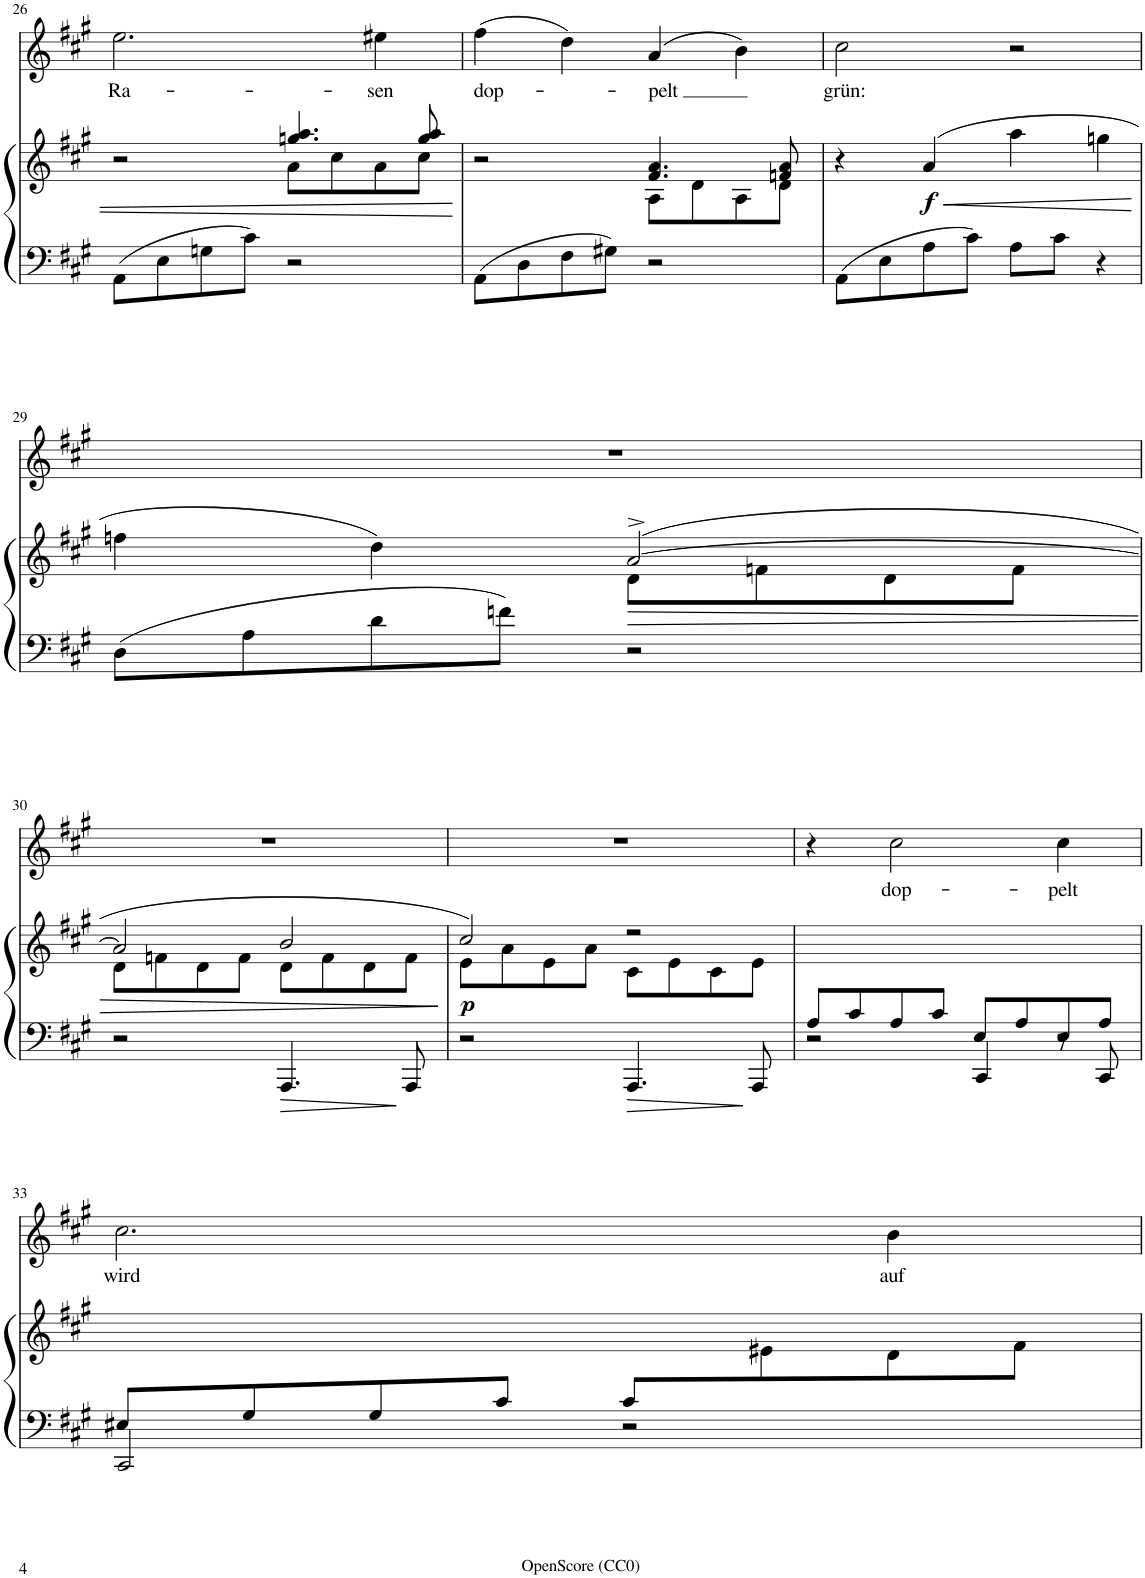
**kern	**kern	**dynam	**kern	**text
*part2	*part2	*part2	*part1	*part1
*staff3	*staff2	*staff2/3	*staff1	*staff1
*I"Pianoforte	*	*	*I"Singstimme Voice	*
*I'Pno	*	*	*	*
!!LO:PB:g=z
*clefF4	*clefG2	*	*clefG2	*
*k[f#c#g#]	*k[f#c#g#]	*	*k[f#c#g#]	*
*M2/2	*M2/2	*	*M2/2	*
*met(c|)	*met(c|)	*	*met(c|)	*
=26	=26	=26	=26	=26
*	*^	*	*	*
!	!	!	!	!	!LO:LY:b
8AA\L	2r	2ryy	.	2.ee\	Ra-
8E\	.	.	.	.	.
8Gn\	.	.	.	.	.
8c#\J	.	.	.	.	.
2r	4.ggn/ 4.aa/	8a\L	.	.	.
.	.	8cc#\	.	.	.
!	!	!	!	!	!LO:LY:b
.	.	8a\	.	4ee#X\	-sen
.	8gg/ 8aa/	8cc#\J	.	.	.
=27	=27	=27	=27	=27	=27
!	!	!	!	!	!LO:LY:b
8AA\L	2r	2ryy	.	(4ff#\	dop-
8D\	.	.	.	.	.
8F#\	.	.	.	4dd\)	.
8G#X\J	.	.	.	.	.
!	!	!	!	!	!LO:LY:b
2r	4.f#/ 4.a/	8A\L	.	(4a/	-pelt
.	.	8d\	.	.	.
.	.	8A\	.	4b\)	.
.	8fn/ 8a/	8d\J	.	.	.
=28	=28	=28	=28	=28	=28
!	!	!	!	!	!LO:LY:b
*	*v	*v	*	*	*
8AA\L	4r	.	2cc#\	grün:
8E\	.	.	.	.
!	!	!LO:HP:b	!	!
!	!	!LO:DY:n=1:b	!	!
8A\	(4a/	< f	.	.
8c#\J	.	.	.	.
8A\L	4aa\	.	2r	.
8c#\J	.	.	.	.
4r	4ggn\	.	.	.
.	.	[	.	.
!!LO:LB:g=z
=29	=29	=29	=29	=29
*	*^	*	*	*
8D\L	4ffn\	2ryy	.	1r	.
8A\	.	.	.	.	.
8d\	4dd\)	.	.	.	.
8fn\J	.	.	.	.	.
!	!	!	!LO:HP:b	!	!
2r	([>2a^>/	8d\L	>	.	.
.	.	8fn\	.	.	.
.	.	8d\	.	.	.
.	.	8f\J	.	.	.
!!LO:LB:g=z
=30	=30	=30	=30	=30	=30
2r	2a/]	8d\L	.	1r	.
.	.	8fn\	.	.	.
.	.	8d\	.	.	.
.	.	8f\J	.	.	.
4.AAA/	2b/	8d\L	.	.	.
.	.	8f\	.	.	.
.	.	8d\	.	.	.
8AAA/	.	8f\J	.	.	.
*	*v	*v	*	*	*
.	.	]	.	.
=31	=31	=31	=31	=31
*	*^	*	*	*
!	!	!	!LO:DY:b	!	!
2r	2cc#/)	8e\L	p	1r	.
.	.	8a\	.	.	.
.	.	8e\	.	.	.
.	.	8a\J	.	.	.
4.AAA/	2r	8c#\L	.	.	.
.	.	8e\	.	.	.
.	.	8c#\	.	.	.
8AAA/	.	8e\J	.	.	.
*	*v	*v	*	*	*
=32	=32	=32	=32	=32
*^	*	*	*	*
8A/L	2r	1ryy	.	4r	.
8c#/	.	.	.	.	.
!	!	!	!	!	!LO:LY:b
8A/	.	.	.	2cc#\	dop-
8c#/J	.	.	.	.	.
8E/L	4CC#/	.	.	.	.
8A/	.	.	.	.	.
!	!	!	!	!	!LO:LY:b
8E/	8r	.	.	4cc#\	-pelt
8A/J	8CC#/	.	.	.	.
!!LO:LB:g=z
=33	=33	=33	=33	=33	=33
!	!	!	!	!	!LO:LY:b
8E#X/L	2CC#/	8ryy	.	2.cc#\	wird
8G#/	.	.	.	.	.
8G#/	.	.	.	.	.
8c#/J	.	.	.	.	.
8c#/L	2r	.	.	.	.
4.ryy	.	8e#X\	.	.	.
!	!	!	!	!	!LO:LY:b
.	.	8d\	.	4b\	auf
.	.	8f#\J	.	.	.
*v	*v	*	*	*	*
=	=	=	=	=
*-	*-	*-	*-	*-
